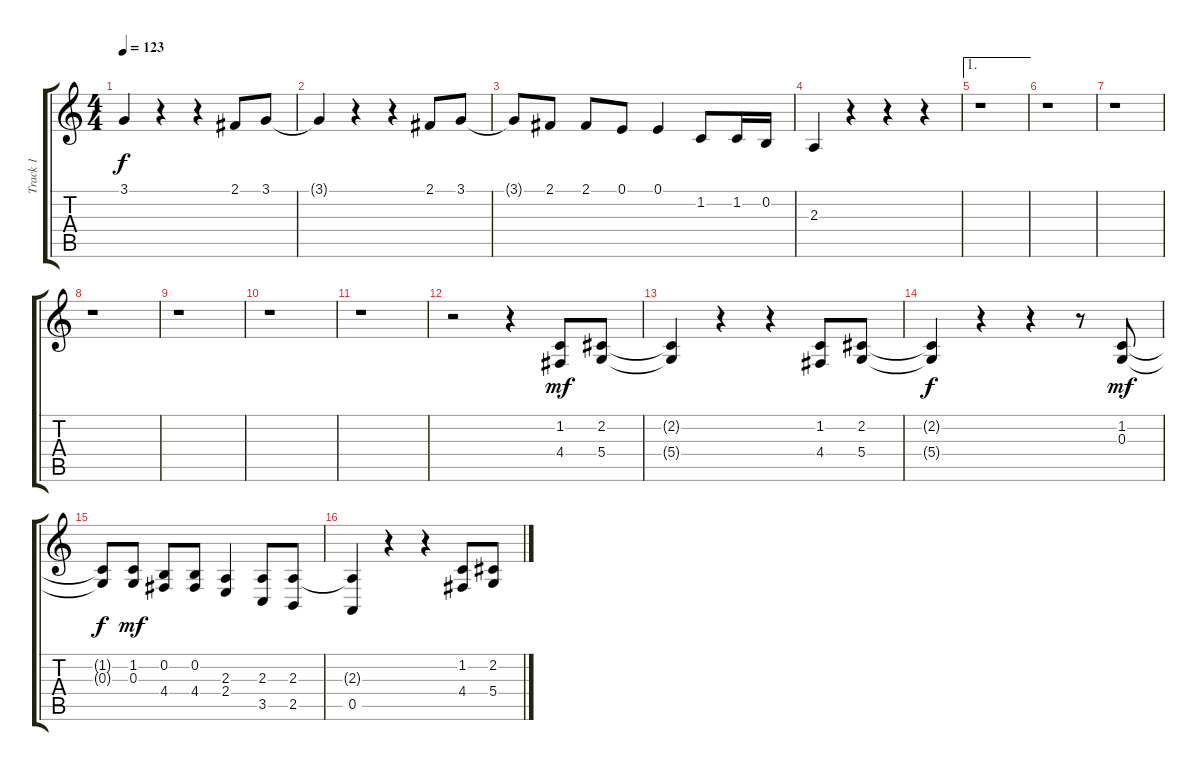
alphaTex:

\track ("Track 1" "Track 1") {instrument tenorsax}
\staff {score tabs}
\tuning (E4 B3 G3 D3 A2 E2) {hide}
\ts (4 4)
\tempo 123
\clef g2
\ks c
3.1{t}.4{dy f} r.4 r.4 2.1.8 3.1.8 |
3.1{t}.4 r.4 r.4 2.1.8 3.1.8 |
3.1{t}.8 2.1.8 2.1.8 0.1.8 0.1.4 1.2.8 1.2.16 0.2.16 |
2.3.4 r.4 r.4 r.4 |
\ae 1
r.1 |
r.1 |
r.1 |
r.1 |
r.1 |
r.1 |
r.1 |
r.2 r.4 (1.2 4.4).8{dy mf} (2.2 5.4).8 |
(2.2{t} 5.4{t}).4 r.4 r.4 (1.2 4.4).8 (2.2 5.4).8 |
(2.2{t} 5.4{t}).4{dy f} r.4 r.4 r.8 (1.2 0.3).8{dy mf} |
(1.2{t} 0.3{t}).8{dy f} (1.2 0.3).8{dy mf} (0.2 4.4).8 (0.2 4.4).8 (2.3 2.4).4 (2.3 3.5).8 (2.3 2.5).8 |
(2.3{t} 0.5).4 r.4 r.4 (1.2 4.4).8 (2.2 5.4).8
